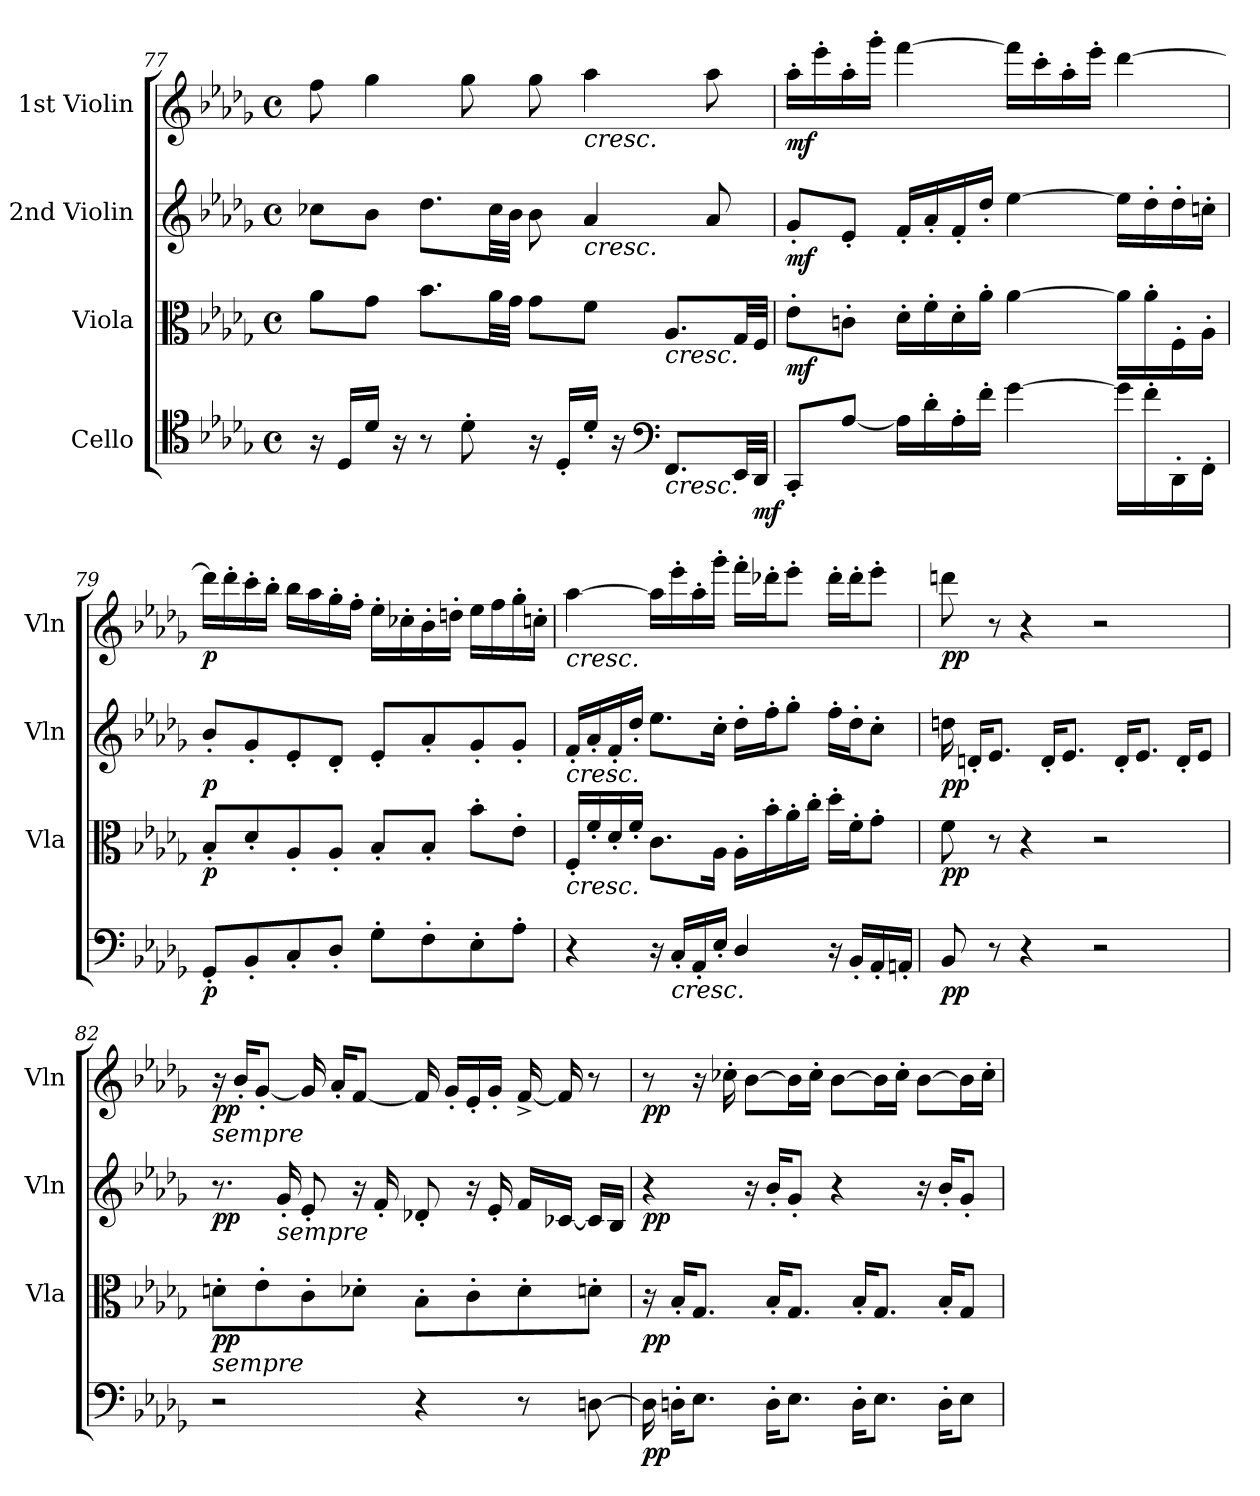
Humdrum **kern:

**kern	**dynam	**kern	**dynam	**kern	**dynam	**kern	**dynam
*part4	*part4	*part3	*part3	*part2	*part2	*part1	*part1
*staff4	*staff4	*staff3	*staff3	*staff2	*staff2	*staff1	*staff1
*I"Cello	*	*I"Viola	*	*I"2nd Violin	*	*I"1st Violin	*
*	*	*I'Vla	*	*I'Vln	*	*I'Vln	*
!!LO:LB:g=z
*clefC4	*	*clefC3	*	*clefG2	*	*clefG2	*
*k[b-e-a-d-g-]	*	*k[b-e-a-d-g-]	*	*k[b-e-a-d-g-]	*	*k[b-e-a-d-g-]	*
*D-:	*	*D-:	*	*D-:	*	*D-:	*
*M4/4	*	*M4/4	*	*M4/4	*	*M4/4	*
*met(c)	*	*met(c)	*	*met(c)	*	*met(c)	*
=77	=77	=77	=77	=77	=77	=77	=77
16r	.	8a-\L	.	8cc-X\L	.	8ff\	.
16D-/LL	.	.	.	.	.	.	.
16d-/JJ	.	8g-\J	.	8b-\J	.	4gg-\	.
16r	.	.	.	.	.	.	.
8r	.	8.b-\L	.	8.dd-\L	.	.	.
8d-'\	.	.	.	.	.	8gg-\	.
.	.	32a-\LL	.	32cc-\LL	.	.	.
.	.	32g-\JJJ	.	32b-\JJJ	.	.	.
16r	.	8g-\L	.	8b-\	.	8gg-\	.
16D-'/LL	.	.	.	.	.	.	.
!	!	!	!	!	!	!LO:TX:b:i:t=cresc.	!
!	!	!	!	!LO:TX:b:i:t=cresc.	!	!	!
16d-'/JJ	.	8f\J	.	4a-/	.	4aa-\	.
16r	.	.	.	.	.	.	.
*clefF4	*	*	*	*	*	*	*
!	!	!LO:TX:b:i:t=cresc.	!	!	!	!	!
!LO:TX:b:i:t=cresc.	!	!	!	!	!	!	!
8.FF/L	.	8.A-/L	.	.	.	.	.
.	.	.	.	8a-/	.	8aa-\	.
32EE-/LL	.	32G-/LL	.	.	.	.	.
!	!LO:DY:b	!	!	!	!	!	!
32DD-/JJJ	mf	32F/JJJ	.	.	.	.	.
=78	=78	=78	=78	=78	=78	=78	=78
!	!	!	!LO:DY:b	!	!LO:DY:b	!	!LO:DY:b
8CC'/L	.	8e-'\L	mf	8g-'/L	mf	16aa-'\LL	mf
.	.	.	.	.	.	16eee-'\	.
[8A-/J	.	8cn'\J	.	8e-'/J	.	16aa-'\	.
.	.	.	.	.	.	16ggg-'\JJ	.
16A-\LL]	.	16d-'\LL	.	16f'/LL	.	[4fff\	.
16d-'\	.	16f'\	.	16a-'/	.	.	.
16A-'\	.	16d-'\	.	16f'/	.	.	.
16f'\JJ	.	16a-'\JJ	.	16dd-'/JJ	.	.	.
[4g-\	.	[4a-\	.	[4ee-\	.	16fff\LL]	.
.	.	.	.	.	.	16ccc'\	.
.	.	.	.	.	.	16aa-'\	.
.	.	.	.	.	.	16eee-'\JJ	.
16g-\LL]	.	16a-\LL]	.	16ee-\LL]	.	[4ddd-\	.
16f'\	.	16a-'\	.	16dd-'\	.	.	.
16DD-'\	.	16F'\	.	16dd-'\	.	.	.
16FF'\JJ	.	16A-'\JJ	.	16ccn'\JJ	.	.	.
!!LO:PB:g=z
=79	=79	=79	=79	=79	=79	=79	=79
!	!LO:DY:b	!	!LO:DY:b	!	!LO:DY:b	!	!LO:DY:b
8GG-'/L	p	8B-'/L	p	8b-'/L	p	16ddd-\LL]	p
.	.	.	.	.	.	16ddd-'\	.
8BB-'/	.	8d-'/	.	8g-'/	.	16ccc'\	.
.	.	.	.	.	.	16bb-'\JJ	.
8C'/	.	8A-'/	.	8e-'/	.	16bb-\LL	.
.	.	.	.	.	.	16aa-\	.
8D-'/J	.	8A-'/J	.	8d-'/J	.	16gg-'\	.
.	.	.	.	.	.	16ff'\JJ	.
8G-'\L	.	8B-'/L	.	8e-'/L	.	16ee-'\LL	.
.	.	.	.	.	.	16cc-X'\	.
8F'\	.	8B-'/J	.	8a-'/	.	16b-'\	.
.	.	.	.	.	.	16ddn'\JJ	.
8E-'\	.	8b-'\L	.	8g-'/	.	16ee-\LL	.
.	.	.	.	.	.	16ff\	.
8A-'\J	.	8e-'\J	.	8g-'/J	.	16gg-'\	.
.	.	.	.	.	.	16ccn'\JJ	.
!!LO:PB:g=z
=80	=80	=80	=80	=80	=80	=80	=80
!	!	!	!	!	!	!LO:TX:b:i:t=cresc.	!
!	!	!	!	!LO:TX:b:i:t=cresc.	!	!	!
!	!	!LO:TX:b:i:t=cresc.	!	!	!	!	!
4r	.	16F'/LL	.	16f'/LL	.	[4aa-\	.
.	.	16f'/	.	16a-'/	.	.	.
.	.	16d-'/	.	16f'/	.	.	.
.	.	16f'/JJ	.	16dd-'/JJ	.	.	.
16r	.	8.c\L	.	8.ee-\L	.	16aa-\LL]	.
!LO:TX:b:i:t=cresc.	!	!	!	!	!	!	!
16C'/LL	.	.	.	.	.	16eee-'\	.
16AA-'/	.	.	.	.	.	16aa-'\	.
16E-'/JJ	.	16A-\Jk	.	16cc'\Jk	.	16ggg-'\JJ	.
4D-/	.	16A-'\LL	.	16dd-'\LL	.	16fff'\LL	.
.	.	16b-'\	.	16ff'\J	.	16ddd-X'\J	.
.	.	16a-'\	.	8gg-'\J	.	8eee-'\J	.
.	.	16cc'\JJ	.	.	.	.	.
16r	.	16dd-'\LL	.	16ff'\LL	.	16ddd-'\LL	.
16BB-'/LL	.	16f'\J	.	16dd-'\J	.	16ddd-'\J	.
16AA-'/	.	8g-'\J	.	8cc'\J	.	8eee-'\J	.
16AAn'/JJ	.	.	.	.	.	.	.
=81	=81	=81	=81	=81	=81	=81	=81
!	!LO:DY:b	!	!LO:DY:b	!	!LO:DY:b	!	!LO:DY:b
8BB-/	pp	8f\	pp	16ddn\	pp	8dddn\	pp
.	.	.	.	16dn'/KL	.	.	.
8r	.	8r	.	8.e-/J	.	8r	.
4r	.	4r	.	.	.	4r	.
.	.	.	.	16d'/KL	.	.	.
.	.	.	.	8.e-/J	.	.	.
2r	.	2r	.	.	.	2r	.
.	.	.	.	16d'/KL	.	.	.
.	.	.	.	8.e-/J	.	.	.
.	.	.	.	16d'/KL	.	.	.
.	.	.	.	8e-/J	.	.	.
!!LO:LB:g=z
=82	=82	=82	=82	=82	=82	=82	=82
!	!	!	!	!	!	!LO:TX:b:i:t=sempre	!
!	!	!LO:TX:b:i:t=sempre	!	!	!	!	!
!	!	!	!LO:DY:b	!	!LO:DY:b	!	!LO:DY:b
2r	.	8dn'\L	pp	8.r	pp	16r	pp
.	.	.	.	.	.	16b-'/KL	.
.	.	8e-'\	.	.	.	[8g-'/J	.
!	!	!	!	!LO:TX:b:i:t=sempre	!	!	!
.	.	.	.	16g-'/	.	.	.
.	.	8c'\	.	8e-'/	.	16g-/]	.
.	.	.	.	.	.	16a-'/KL	.
.	.	8d-X'\J	.	16r	.	[8f/J	.
.	.	.	.	16f'/	.	.	.
4r	.	8B-'\L	.	8d-X'/	.	16f/]	.
.	.	.	.	.	.	16g-'/LL	.
.	.	8c'\	.	16r	.	16e-'/	.
.	.	.	.	16e-'/	.	16g-'/JJ	.
8r	.	8d-'\	.	16f/LL	.	[16f^/	.
.	.	.	.	[16c-X/JJ	.	16f/]	.
[8Dn\	.	8dn'\J	.	16c-/LL]	.	8r	.
.	.	.	.	16B-/JJ	.	.	.
!!LO:LB:g=z
=83	=83	=83	=83	=83	=83	=83	=83
!	!LO:DY:b	!	!LO:DY:b	!	!LO:DY:b	!	!LO:DY:b
16D\]	pp	16r	pp	4r	pp	8r	pp
16Dn'\KL	.	16B-'/KL	.	.	.	.	.
8.E-\J	.	8.G-/J	.	.	.	16r	.
.	.	.	.	.	.	16cc-X'\	.
.	.	.	.	16r	.	[8b-\L	.
16D'\KL	.	16B-'/KL	.	16b-'/KL	.	.	.
8.E-\J	.	8.G-/J	.	8g-'/J	.	16b-\L]	.
.	.	.	.	.	.	16cc-'\JJ	.
.	.	.	.	4r	.	[8b-\L	.
16D'\KL	.	16B-'/KL	.	.	.	.	.
8.E-\J	.	8.G-/J	.	.	.	16b-\L]	.
.	.	.	.	.	.	16cc-'\JJ	.
.	.	.	.	16r	.	[8b-\L	.
16D'\KL	.	16B-'/KL	.	16b-'/KL	.	.	.
8E-\J	.	8G-/J	.	8g-'/J	.	16b-\L]	.
.	.	.	.	.	.	16cc-'\JJ	.
=	=	=	=	=	=	=	=
*-	*-	*-	*-	*-	*-	*-	*-
